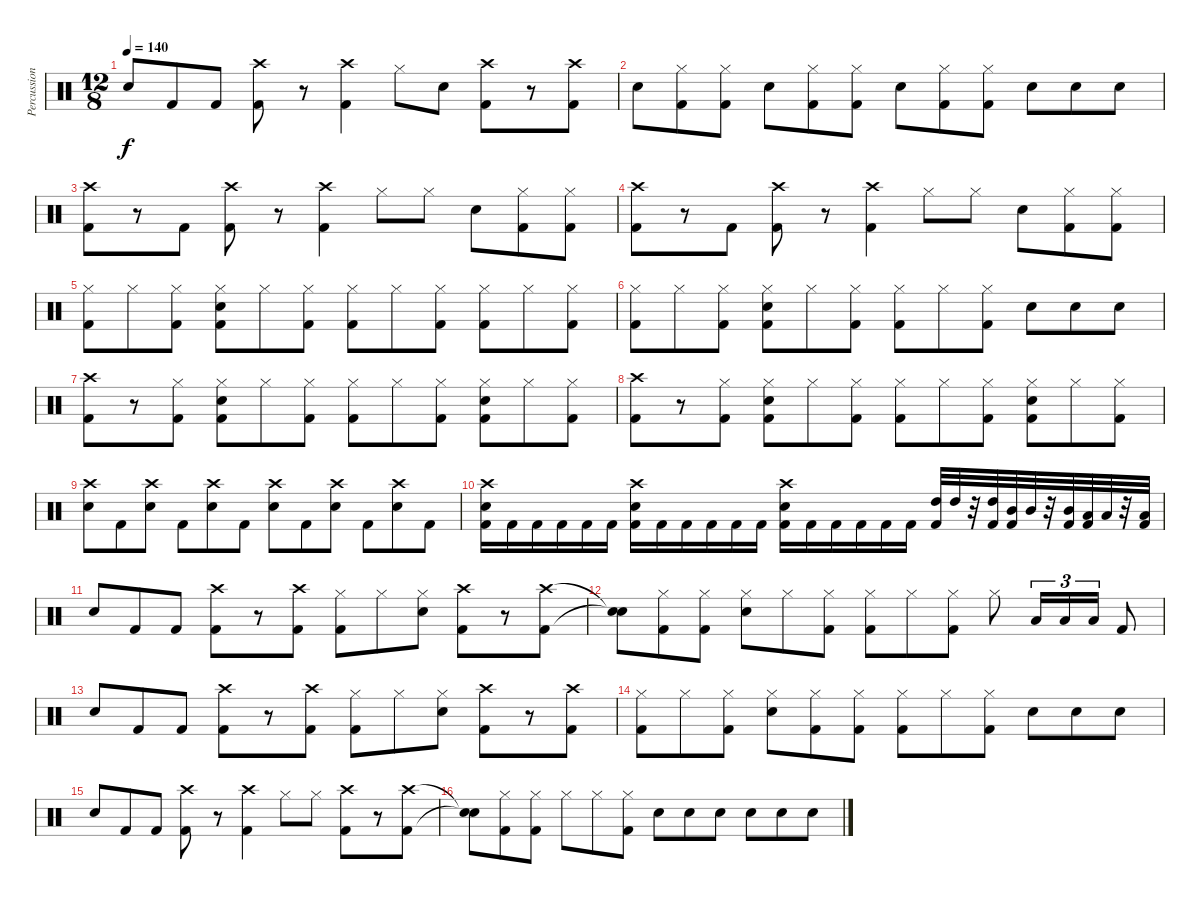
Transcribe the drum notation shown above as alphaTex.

\track ("Percussion" "Percussion") {instrument percussion}
\staff {score}
\articulation defaults
\ts (12 8)
\tempo 140
\clef neutral
\ks c "Snare (hit) 2".8{dy f} "Kick (hit) 2".8 "Kick (hit) 2".8
("Crash high (hit)" "Kick (hit) 2").8 r.8 ("Crash high (hit)" "Kick (hit) 2").4 "Hi-Hat (closed)".8 "Snare (hit) 2".8 ("Crash high (hit)" "Kick (hit) 2").8 r.8 ("Crash high (hit)" "Kick (hit) 2").8 |
"Snare (hit) 2".8 ("Hi-Hat (closed)" "Kick (hit) 2").8 ("Hi-Hat (closed)" "Kick (hit) 2").8 "Snare (hit) 2".8 ("Hi-Hat (closed)" "Kick (hit) 2").8 ("Hi-Hat (closed)" "Kick (hit) 2").8 "Snare (hit) 2".8 ("Hi-Hat (closed)" "Kick (hit) 2").8 ("Hi-Hat (closed)" "Kick (hit) 2").8 "Snare (hit) 2".8 "Snare (hit) 2".8 "Snare (hit) 2".8 |
("Crash high (hit)" "Kick (hit) 2").8 r.8 "Kick (hit) 2".8 ("Crash high (hit)" "Kick (hit) 2").8 r.8 ("Crash high (hit)" "Kick (hit) 2").4 "Hi-Hat (closed)".8 "Hi-Hat (closed)".8 "Snare (hit) 2".8 ("Hi-Hat (closed)" "Kick (hit) 2").8 ("Hi-Hat (closed)" "Kick (hit) 2").8 |
("Crash high (hit)" "Kick (hit) 2").8 r.8 "Kick (hit) 2".8 ("Crash high (hit)" "Kick (hit) 2").8 r.8 ("Crash high (hit)" "Kick (hit) 2").4 "Hi-Hat (closed)".8 "Hi-Hat (closed)".8 "Snare (hit) 2".8 ("Hi-Hat (closed)" "Kick (hit) 2").8 ("Hi-Hat (closed)" "Kick (hit) 2").8 |
("Hi-Hat (closed)" "Kick (hit) 2").8 "Hi-Hat (closed)".8 ("Hi-Hat (closed)" "Kick (hit) 2").8 ("Hi-Hat (closed)" "Snare (hit) 2" "Kick (hit) 2").8 "Hi-Hat (closed)".8 ("Hi-Hat (closed)" "Kick (hit) 2").8 ("Hi-Hat (closed)" "Kick (hit) 2").8 "Hi-Hat (closed)".8 ("Hi-Hat (closed)" "Kick (hit) 2").8 ("Hi-Hat (closed)" "Kick (hit) 2").8 "Hi-Hat (closed)".8 ("Hi-Hat (closed)" "Kick (hit) 2").8 |
("Hi-Hat (closed)" "Kick (hit) 2").8 "Hi-Hat (closed)".8 ("Hi-Hat (closed)" "Kick (hit) 2").8 ("Hi-Hat (closed)" "Snare (hit) 2" "Kick (hit) 2").8 "Hi-Hat (closed)".8 ("Hi-Hat (closed)" "Kick (hit) 2").8 ("Hi-Hat (closed)" "Kick (hit) 2").8 "Hi-Hat (closed)".8 ("Hi-Hat (closed)" "Kick (hit) 2").8 "Snare (hit) 2".8 "Snare (hit) 2".8 "Snare (hit) 2".8 |
("Crash high (hit)" "Kick (hit) 2").8 r.8 ("Hi-Hat (closed)" "Kick (hit) 2").8 ("Hi-Hat (closed)" "Snare (hit) 2" "Kick (hit) 2").8 "Hi-Hat (closed)".8 ("Hi-Hat (closed)" "Kick (hit) 2").8 ("Hi-Hat (closed)" "Kick (hit) 2").8 "Hi-Hat (closed)".8 ("Hi-Hat (closed)" "Kick (hit) 2").8 ("Hi-Hat (closed)" "Snare (hit) 2" "Kick (hit) 2").8 "Hi-Hat (closed)".8 ("Hi-Hat (closed)" "Kick (hit) 2").8 |
("Crash high (hit)" "Kick (hit) 2").8 r.8 ("Hi-Hat (closed)" "Kick (hit) 2").8 ("Hi-Hat (closed)" "Snare (hit) 2" "Kick (hit) 2").8 "Hi-Hat (closed)".8 ("Hi-Hat (closed)" "Kick (hit) 2").8 ("Hi-Hat (closed)" "Kick (hit) 2").8 "Hi-Hat (closed)".8 ("Hi-Hat (closed)" "Kick (hit) 2").8 ("Hi-Hat (closed)" "Snare (hit) 2" "Kick (hit) 2").8 "Hi-Hat (closed)".8 ("Hi-Hat (closed)" "Kick (hit) 2").8 |
("Crash high (hit)" "Snare (hit) 2").8 "Kick (hit) 2".8 ("Crash high (hit)" "Snare (hit) 2").8 "Kick (hit) 2".8 ("Crash high (hit)" "Snare (hit) 2").8 "Kick (hit) 2".8 ("Crash high (hit)" "Snare (hit) 2").8 "Kick (hit) 2".8 ("Crash high (hit)" "Snare (hit) 2").8 "Kick (hit) 2".8 ("Crash high (hit)" "Snare (hit) 2").8 "Kick (hit) 2".8 |
("Crash high (hit)" "Snare (hit) 2" "Kick (hit) 2").16 "Kick (hit) 2".16 "Kick (hit) 2".16 "Kick (hit) 2".16 "Kick (hit) 2".16 "Kick (hit) 2".16 ("Crash high (hit)" "Snare (hit) 2" "Kick (hit) 2").16 "Kick (hit) 2".16 "Kick (hit) 2".16 "Kick (hit) 2".16 "Kick (hit) 2".16 "Kick (hit) 2".16 ("Crash high (hit)" "Snare (hit) 2" "Kick (hit) 2").16 "Kick (hit) 2".16 "Kick (hit) 2".16 "Kick (hit) 2".16 "Kick (hit) 2".16 "Kick (hit) 2".16 ("High Tom (hit)" "Kick (hit) 2").32 "High Tom (hit)".32 r.32 ("High Tom (hit)" "Kick (hit) 2").32 ("Mid Tom (hit)" "Kick (hit) 2").32 "Mid Tom (hit)".32 r.32 ("Mid Tom (hit)" "Kick (hit) 2").32 ("Low Tom (hit)" "Kick (hit) 2").32 "Low Tom (hit)".32 r.32 ("Low Tom (hit)" "Kick (hit) 2").32 |
"Snare (hit) 2".8 "Kick (hit) 2".8 "Kick (hit) 2".8 ("Crash high (hit)" "Kick (hit) 2").8 r.8 ("Crash high (hit)" "Kick (hit) 2").8 ("Hi-Hat (closed)" "Kick (hit) 2").8 "Hi-Hat (closed)".8 ("Hi-Hat (closed)" "Snare (hit) 2").8 ("Crash high (hit)" "Kick (hit) 2").8 r.8 ("Crash high (hit)" "Kick (hit) 2").8 |
("Snare (hit)"{t} "Snare (hit)"{t}).8 ("Hi-Hat (closed)" "Kick (hit) 2").8 ("Hi-Hat (closed)" "Kick (hit) 2").8 ("Hi-Hat (closed)" "Snare (hit) 2").8 "Hi-Hat (closed)".8 ("Hi-Hat (closed)" "Kick (hit) 2").8 ("Hi-Hat (closed)" "Kick (hit) 2").8 "Hi-Hat (closed)".8 ("Hi-Hat (closed)" "Kick (hit) 2").8 "Hi-Hat (closed)".8 "Low Tom (hit)".16{tu (3 2)} "Low Tom (hit)".16{tu (3 2)} "Low Tom (hit)".16{tu (3 2)} "Kick (hit) 2".8 |
"Snare (hit) 2".8 "Kick (hit) 2".8 "Kick (hit) 2".8 ("Crash high (hit)" "Kick (hit) 2").8 r.8 ("Crash high (hit)" "Kick (hit) 2").8 ("Hi-Hat (closed)" "Kick (hit) 2").8 "Hi-Hat (closed)".8 ("Hi-Hat (closed)" "Snare (hit) 2").8 ("Crash high (hit)" "Kick (hit) 2").8 r.8 ("Crash high (hit)" "Kick (hit) 2").8 |
("Hi-Hat (closed)" "Kick (hit) 2").8 "Hi-Hat (closed)".8 ("Hi-Hat (closed)" "Kick (hit) 2").8 ("Hi-Hat (closed)" "Snare (hit) 2").8 ("Hi-Hat (closed)" "Kick (hit) 2").8 ("Hi-Hat (closed)" "Kick (hit) 2").8 ("Hi-Hat (closed)" "Kick (hit) 2").8 "Hi-Hat (closed)".8 ("Hi-Hat (closed)" "Kick (hit) 2").8 "Snare (hit) 2".8 "Snare (hit) 2".8 "Snare (hit) 2".8 |
"Snare (hit) 2".8 "Kick (hit) 2".8 "Kick (hit) 2".8 ("Crash high (hit)" "Kick (hit) 2").8 r.8 ("Crash high (hit)" "Kick (hit) 2").4 "Hi-Hat (closed)".8 "Hi-Hat (closed)".8 ("Crash high (hit)" "Kick (hit) 2").8 r.8 ("Crash high (hit)" "Kick (hit) 2").8 |
("Snare (hit)"{t} "Snare (hit)"{t}).8 ("Hi-Hat (closed)" "Kick (hit) 2").8 ("Hi-Hat (closed)" "Kick (hit) 2").8 "Hi-Hat (closed)".8 "Hi-Hat (closed)".8 ("Hi-Hat (closed)" "Kick (hit) 2").8 "Snare (hit) 2".8 "Snare (hit) 2".8 "Snare (hit) 2".8 "Snare (hit) 2".8 "Snare (hit) 2".8 "Snare (hit) 2".8
